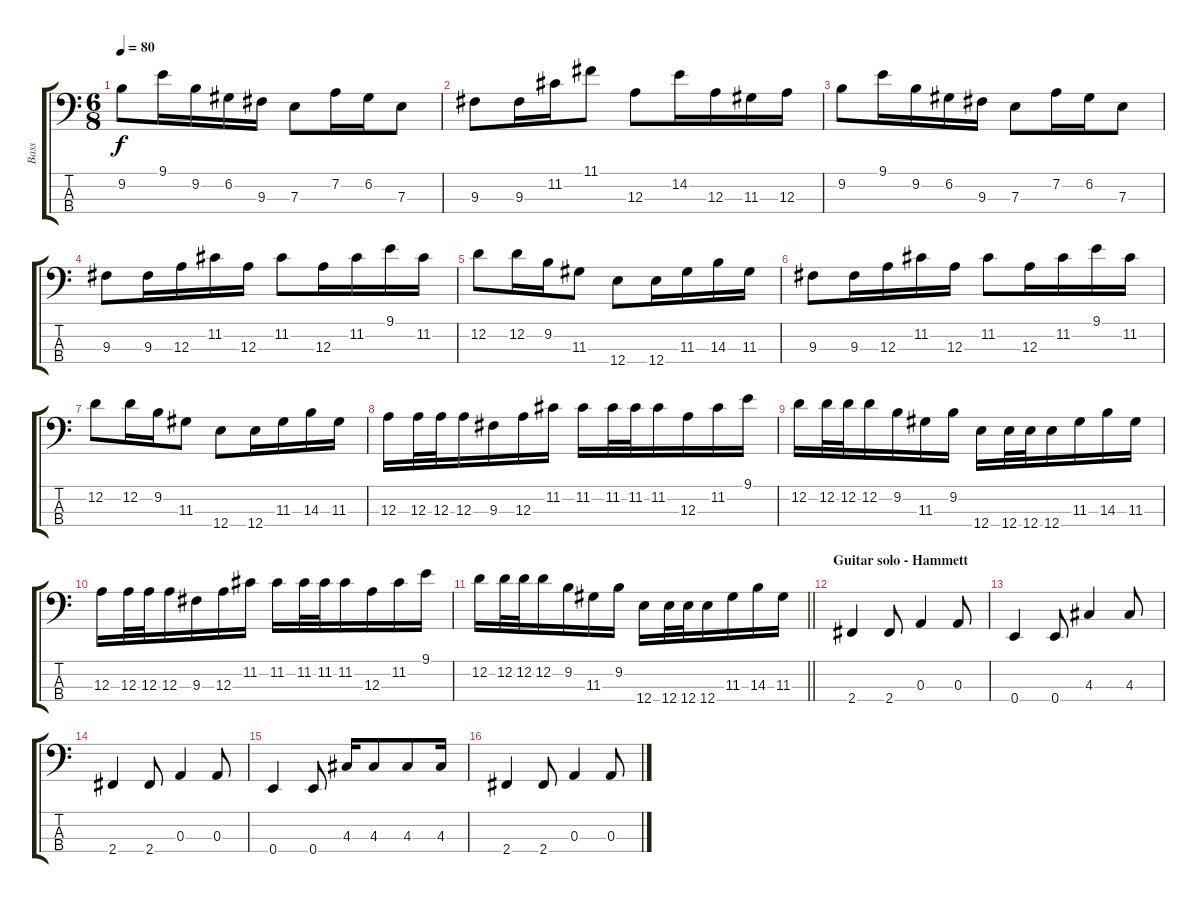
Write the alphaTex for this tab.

\track ("Bass" "Bass") {solo instrument electricbassfinger}
\staff {score tabs}
\tuning (G2 D2 A1 E1) {hide}
\ts (6 8)
\tempo 80
\clef f4
\ks c
9.2.8{dy f} 9.1.16 9.2.16 6.2.16 9.3.16 7.3.8 7.2.16 6.2.16 7.3.8 |
9.3.8 9.3.16 11.2.16 11.1.8 12.3.8 14.2.16 12.3.16 11.3.16 12.3.16 |
9.2.8 9.1.16 9.2.16 6.2.16 9.3.16 7.3.8 7.2.16 6.2.16 7.3.8 |
9.3.8 9.3.16 12.3.16 11.2.16 12.3.16 11.2.8 12.3.16 11.2.16 9.1.16 11.2.16 |
12.2.8 12.2.16 9.2.16 11.3.8 12.4.8 12.4.16 11.3.16 14.3.16 11.3.16 |
9.3.8 9.3.16 12.3.16 11.2.16 12.3.16 11.2.8 12.3.16 11.2.16 9.1.16 11.2.16 |
12.2.8 12.2.16 9.2.16 11.3.8 12.4.8 12.4.16 11.3.16 14.3.16 11.3.16 |
12.3.16 12.3.32 12.3.32 12.3.16 9.3.16 12.3.16 11.2.16 11.2.16 11.2.32 11.2.32 11.2.16 12.3.16 11.2.16 9.1.16 |
12.2.16 12.2.32 12.2.32 12.2.16 9.2.16 11.3.16 9.2.16 12.4.16 12.4.32 12.4.32 12.4.16 11.3.16 14.3.16 11.3.16 |
12.3.16 12.3.32 12.3.32 12.3.16 9.3.16 12.3.16 11.2.16 11.2.16 11.2.32 11.2.32 11.2.16 12.3.16 11.2.16 9.1.16 |
\barLineRight lightlight
12.2.16 12.2.32 12.2.32 12.2.16 9.2.16 11.3.16 9.2.16 12.4.16 12.4.32 12.4.32 12.4.16 11.3.16 14.3.16 11.3.16 |
\section ("" "Guitar solo - Hammett")
2.4.4{volume 10 instrument electricbassfinger} 2.4.8 0.3.4 0.3.8 |
0.4.4 0.4.8 4.3.4 4.3.8 |
2.4.4 2.4.8 0.3.4 0.3.8 |
0.4.4 0.4.8 4.3.16 4.3.8 4.3.8 4.3.16 |
2.4.4 2.4.8 0.3.4 0.3.8
